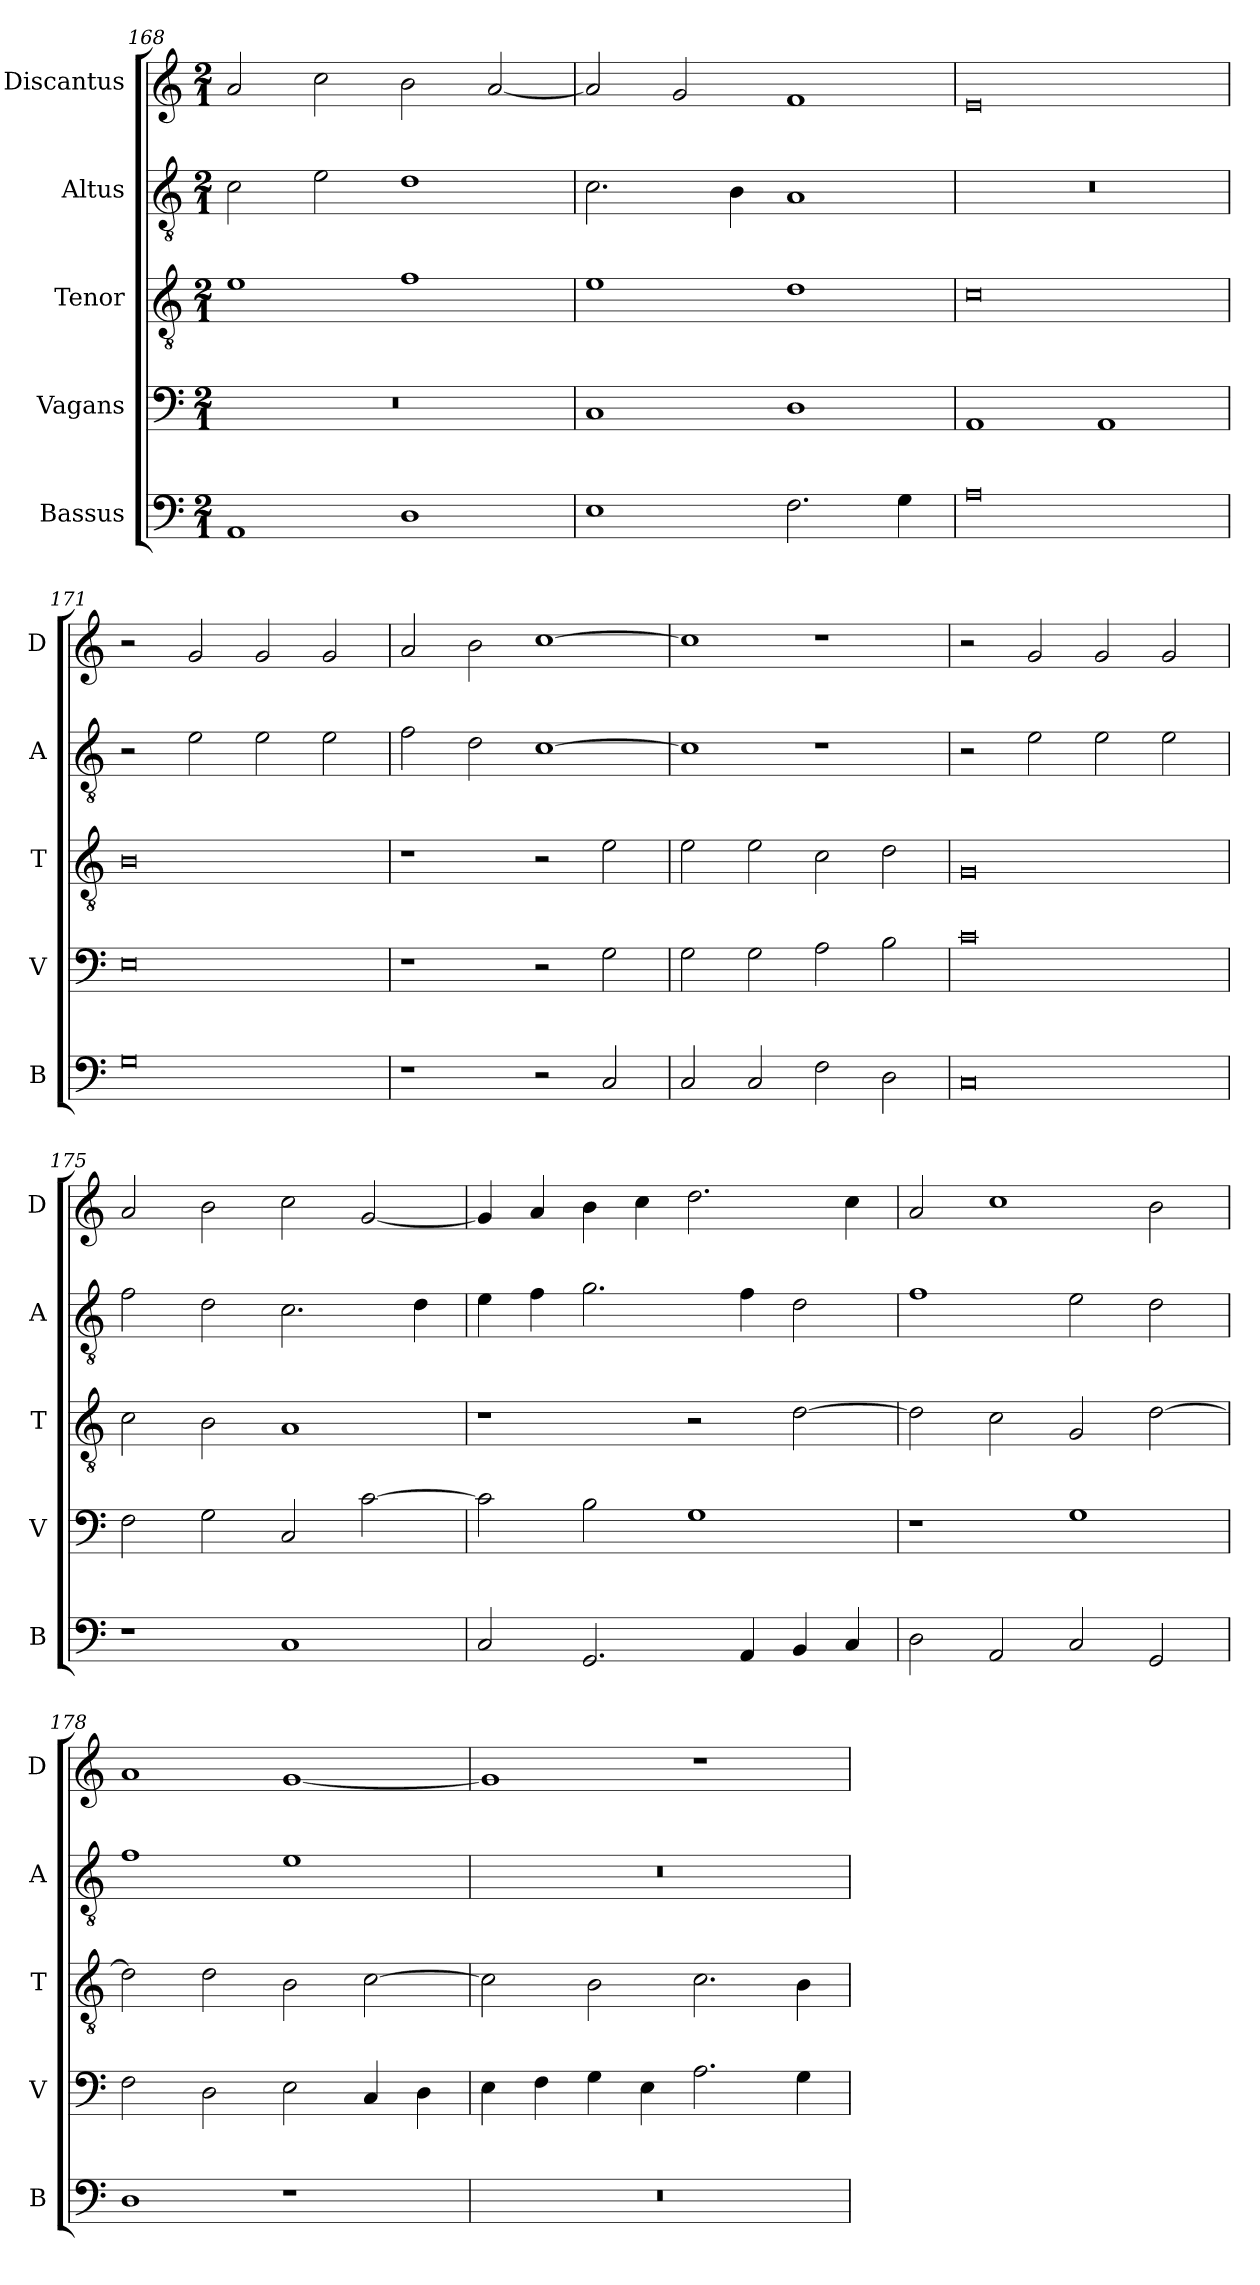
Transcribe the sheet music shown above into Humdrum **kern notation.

**kern	**kern	**kern	**kern	**kern
*part5	*part4	*part3	*part2	*part1
*staff5	*staff4	*staff3	*staff2	*staff1
*I"Bassus	*I"Vagans	*I"Tenor	*I"Altus	*I"Discantus
*I'B	*I'V	*I'T	*I'A	*I'D
*clefF4	*clefF4	*clefGv2	*clefGv2	*clefG2
*k[]	*k[]	*k[]	*k[]	*k[]
*M2/1	*M2/1	*M2/1	*M2/1	*M2/1
=168	=168	=168	=168	=168
1AA	0r	1e	2c	2a
.	.	.	2e	2cc
1D	.	1f	1d	2b
.	.	.	.	[2a
=169	=169	=169	=169	=169
1E	1C	1e	2.c	2a]
.	.	.	.	2g
.	.	.	4B	.
2.F	1D	1d	1A	1f
4G	.	.	.	.
=170	=170	=170	=170	=170
0A	1AA	0c	0r	0e
.	1AA	.	.	.
=171	=171	=171	=171	=171
0G	0E	0B	2r	2r
.	.	.	2e	2g
.	.	.	2e	2g
.	.	.	2e	2g
=172	=172	=172	=172	=172
1r	1r	1r	2f	2a
.	.	.	2d	2b
2r	2r	2r	[1c	[1cc
2C	2G	2e	.	.
=173	=173	=173	=173	=173
2C	2G	2e	1c]	1cc]
2C	2G	2e	.	.
2F	2A	2c	1r	1r
2D	2B	2d	.	.
=174	=174	=174	=174	=174
0C	0c	0G	2r	2r
.	.	.	2e	2g
.	.	.	2e	2g
.	.	.	2e	2g
=175	=175	=175	=175	=175
1r	2F	2c	2f	2a
.	2G	2B	2d	2b
1C	2C	1A	2.c	2cc
.	[2c	.	.	[2g
.	.	.	4d	.
=176	=176	=176	=176	=176
2C	2c]	1r	4e	4g]
.	.	.	4f	4a
2.GG	2B	.	2.g	4b
.	.	.	.	4cc
.	1G	2r	.	2.dd
4AA	.	.	4f	.
4BB	.	[2d	2d	.
4C	.	.	.	4cc
=177	=177	=177	=177	=177
2D	1r	2d]	1f	2a
2AA	.	2c	.	1cc
2C	1G	2G	2e	.
2GG	.	[2d	2d	2b
=178	=178	=178	=178	=178
1D	2F	2d]	1f	1a
.	2D	2d	.	.
1r	2E	2B	1e	[1g
.	4C	[2c	.	.
.	4D	.	.	.
=179	=179	=179	=179	=179
0r	4E	2c]	0r	1g]
.	4F	.	.	.
.	4G	2B	.	.
.	4E	.	.	.
.	2.A	2.c	.	1r
.	4G	4B	.	.
=	=	=	=	=
*-	*-	*-	*-	*-
